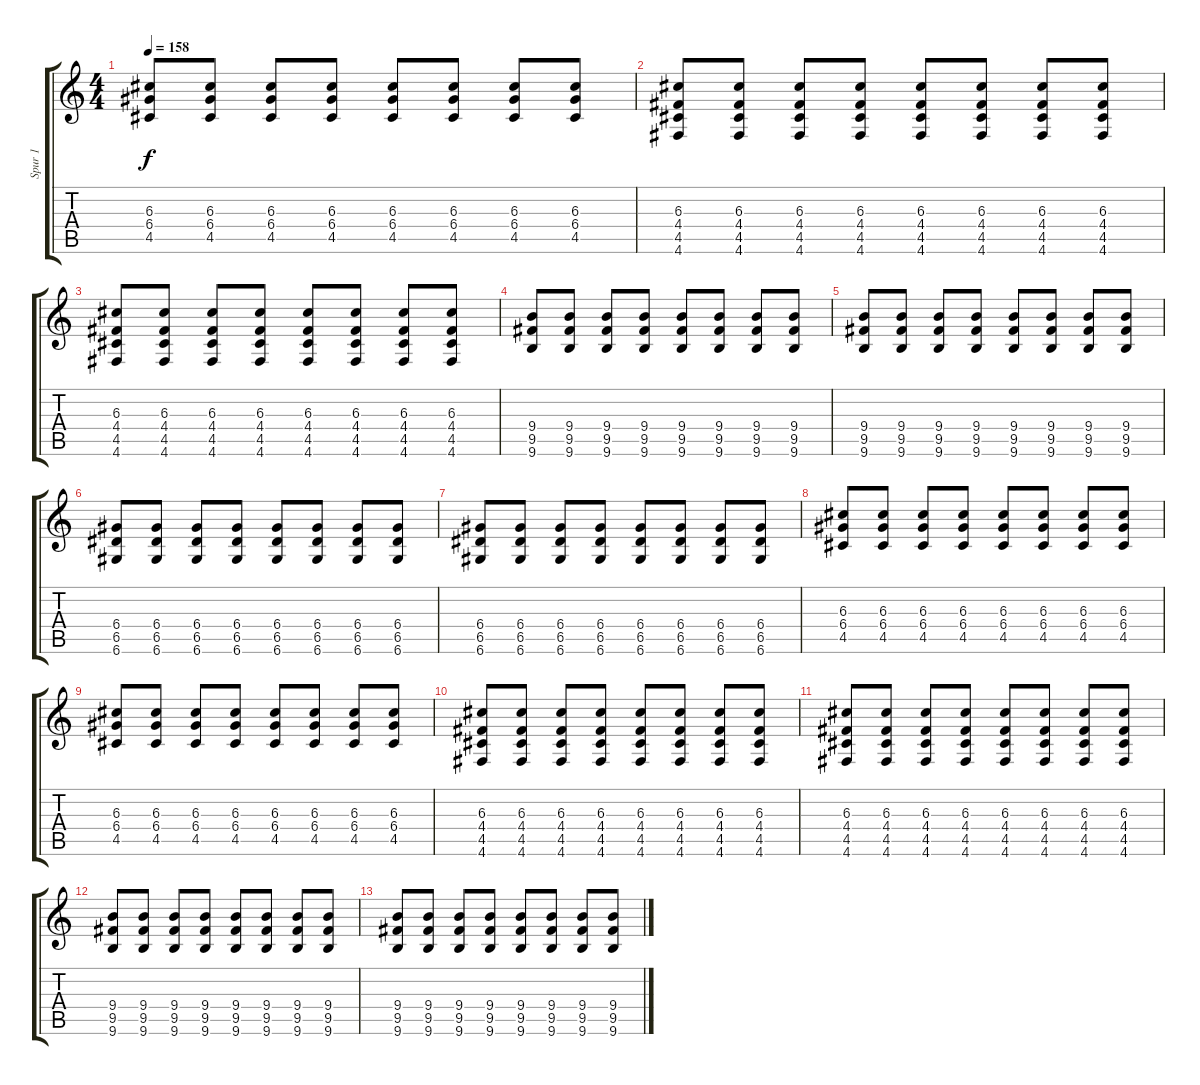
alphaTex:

\track ("Spur 1" "Spur 1") {instrument distortionguitar}
\staff {score tabs}
\tuning (E4 B3 G3 D3 A2 D2) {hide}
\ts (4 4)
\tempo 158
\clef g2
\ks c
(6.3 6.4 4.5).8{dy f} (6.3 6.4 4.5).8 (6.3 6.4 4.5).8 (6.3 6.4 4.5).8 (6.3 6.4 4.5).8 (6.3 6.4 4.5).8 (6.3 6.4 4.5).8 (6.3 6.4 4.5).8 |
(6.3 4.4 4.5 4.6).8 (6.3 4.4 4.5 4.6).8 (6.3 4.4 4.5 4.6).8 (6.3 4.4 4.5 4.6).8 (6.3 4.4 4.5 4.6).8 (6.3 4.4 4.5 4.6).8 (6.3 4.4 4.5 4.6).8 (6.3 4.4 4.5 4.6).8 |
(6.3 4.4 4.5 4.6).8 (6.3 4.4 4.5 4.6).8 (6.3 4.4 4.5 4.6).8 (6.3 4.4 4.5 4.6).8 (6.3 4.4 4.5 4.6).8 (6.3 4.4 4.5 4.6).8 (6.3 4.4 4.5 4.6).8 (6.3 4.4 4.5 4.6).8 |
(9.4 9.5 9.6).8 (9.4 9.5 9.6).8 (9.4 9.5 9.6).8 (9.4 9.5 9.6).8 (9.4 9.5 9.6).8 (9.4 9.5 9.6).8 (9.4 9.5 9.6).8 (9.4 9.5 9.6).8 |
(9.4 9.5 9.6).8 (9.4 9.5 9.6).8 (9.4 9.5 9.6).8 (9.4 9.5 9.6).8 (9.4 9.5 9.6).8 (9.4 9.5 9.6).8 (9.4 9.5 9.6).8 (9.4 9.5 9.6).8 |
(6.4 6.5 6.6).8 (6.4 6.5 6.6).8 (6.4 6.5 6.6).8 (6.4 6.5 6.6).8 (6.4 6.5 6.6).8 (6.4 6.5 6.6).8 (6.4 6.5 6.6).8 (6.4 6.5 6.6).8 |
(6.4 6.5 6.6).8 (6.4 6.5 6.6).8 (6.4 6.5 6.6).8 (6.4 6.5 6.6).8 (6.4 6.5 6.6).8 (6.4 6.5 6.6).8 (6.4 6.5 6.6).8 (6.4 6.5 6.6).8 |
(6.3 6.4 4.5).8 (6.3 6.4 4.5).8 (6.3 6.4 4.5).8 (6.3 6.4 4.5).8 (6.3 6.4 4.5).8 (6.3 6.4 4.5).8 (6.3 6.4 4.5).8 (6.3 6.4 4.5).8 |
(6.3 6.4 4.5).8 (6.3 6.4 4.5).8 (6.3 6.4 4.5).8 (6.3 6.4 4.5).8 (6.3 6.4 4.5).8 (6.3 6.4 4.5).8 (6.3 6.4 4.5).8 (6.3 6.4 4.5).8 |
(6.3 4.4 4.5 4.6).8 (6.3 4.4 4.5 4.6).8 (6.3 4.4 4.5 4.6).8 (6.3 4.4 4.5 4.6).8 (6.3 4.4 4.5 4.6).8 (6.3 4.4 4.5 4.6).8 (6.3 4.4 4.5 4.6).8 (6.3 4.4 4.5 4.6).8 |
(6.3 4.4 4.5 4.6).8 (6.3 4.4 4.5 4.6).8 (6.3 4.4 4.5 4.6).8 (6.3 4.4 4.5 4.6).8 (6.3 4.4 4.5 4.6).8 (6.3 4.4 4.5 4.6).8 (6.3 4.4 4.5 4.6).8 (6.3 4.4 4.5 4.6).8 |
(9.4 9.5 9.6).8 (9.4 9.5 9.6).8 (9.4 9.5 9.6).8 (9.4 9.5 9.6).8 (9.4 9.5 9.6).8 (9.4 9.5 9.6).8 (9.4 9.5 9.6).8 (9.4 9.5 9.6).8 |
(9.4 9.5 9.6).8 (9.4 9.5 9.6).8 (9.4 9.5 9.6).8 (9.4 9.5 9.6).8 (9.4 9.5 9.6).8 (9.4 9.5 9.6).8 (9.4 9.5 9.6).8 (9.4 9.5 9.6).8
